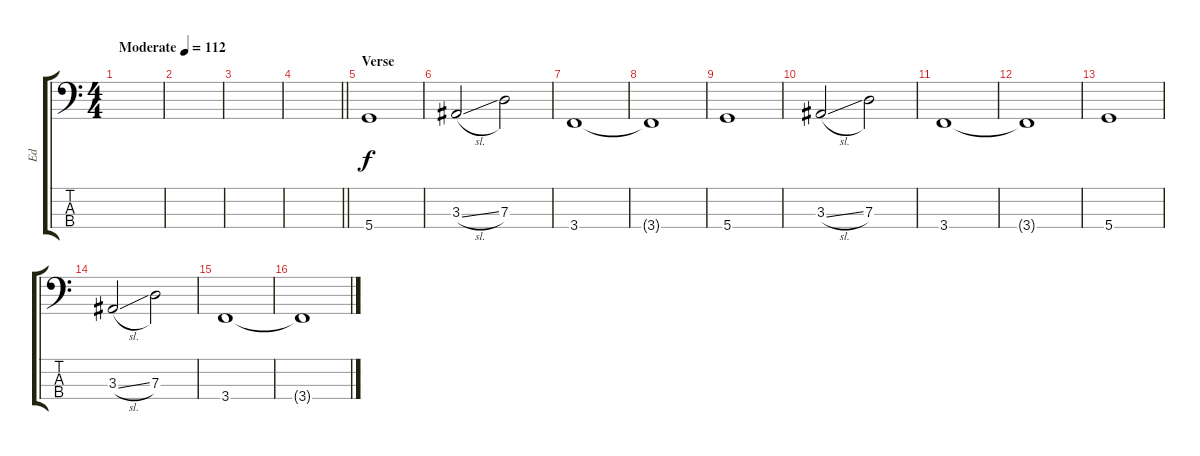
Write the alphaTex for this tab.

\track ("Ed" "Ed") {instrument electricbasspick}
\staff {score tabs}
\tuning (F2 C2 G1 D1) {hide}
\ts (4 4)
\tempo (112 "Moderate")
\clef f4
\ks c
|
|
|
\barLineRight lightlight
|
\section ("" "Verse ")
5.4.1 |
3.3{sl}.2 7.3.2 |
3.4.1 |
3.4{t}.1 |
5.4.1 |
3.3{sl}.2 7.3.2 |
3.4.1 |
3.4{t}.1 |
5.4.1 |
3.3{sl}.2 7.3.2 |
3.4.1 |
3.4{t}.1
